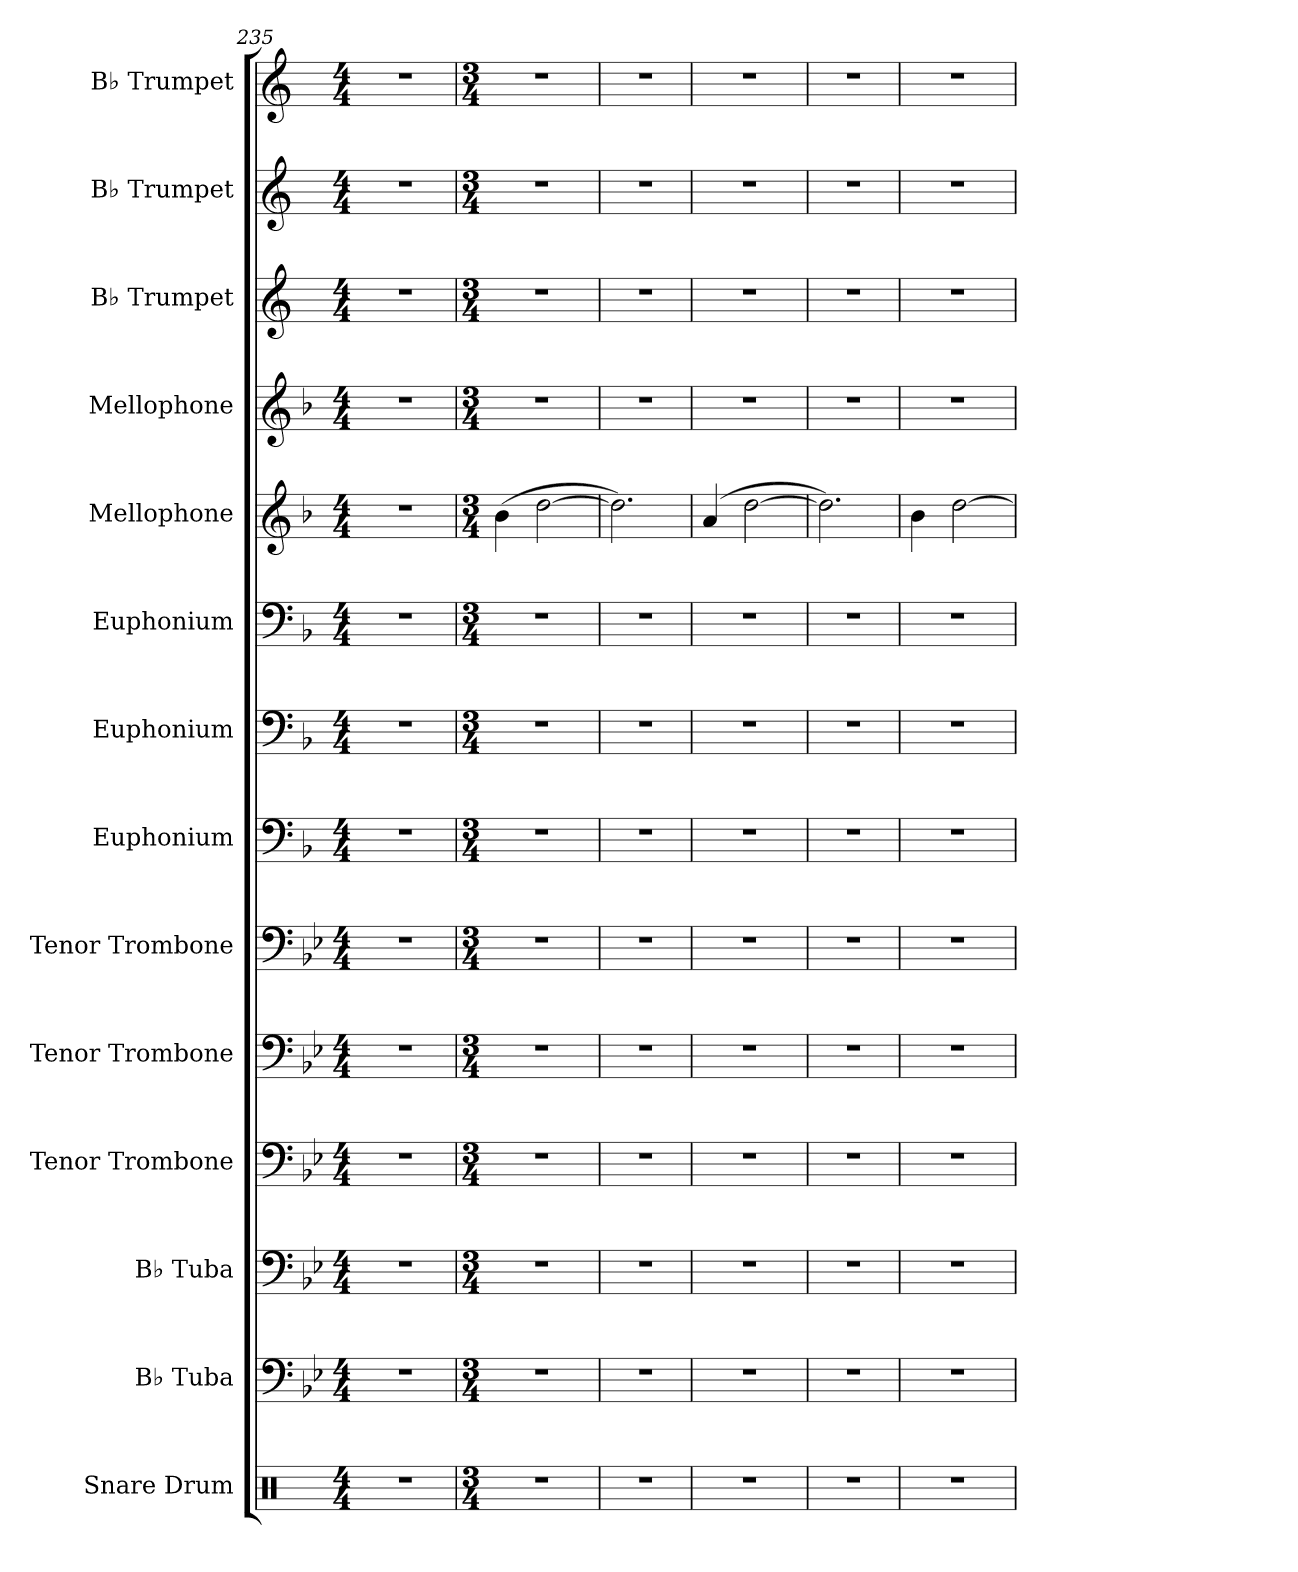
**kern	**kern	**kern	**kern	**kern	**kern	**kern	**kern	**kern	**kern	**dynam	**kern	**kern	**kern	**kern
*part14	*part13	*part12	*part11	*part10	*part9	*part8	*part7	*part6	*part5	*part5	*part4	*part3	*part2	*part1
*staff14	*staff13	*staff12	*staff11	*staff10	*staff9	*staff8	*staff7	*staff6	*staff5	*staff5	*staff4	*staff3	*staff2	*staff1
*I"Snare Drum	*I"B♭ Tuba	*I"B♭ Tuba	*I"Tenor Trombone	*I"Tenor Trombone	*I"Tenor Trombone	*I"Euphonium	*I"Euphonium	*I"Euphonium	*I"Mellophone	*	*I"Mellophone	*I"B♭ Trumpet	*I"B♭ Trumpet	*I"B♭ Trumpet
*I'SD	*I'B♭ Tu.	*I'B♭ Tu.	*I'T. Tbn.	*I'T. Tbn.	*I'T. Tbn.	*I'Euph.	*I'Euph.	*I'Euph.	*I'Mph.	*	*I'Mph.	*I'B♭ Tpt.	*I'B♭ Tpt.	*I'B♭ Tpt.
*clefX	*clefF4	*clefF4	*clefF4	*clefF4	*clefF4	*clefF4	*clefF4	*clefF4	*clefG2	*	*clefG2	*clefG2	*clefG2	*clefG2
*	*	*	*	*	*	*ITrd4c7	*ITrd4c7	*ITrd4c7	*ITrd4c7	*	*ITrd4c7	*ITrd1c2	*ITrd1c2	*ITrd1c2
*k[]	*k[b-e-]	*k[b-e-]	*k[b-e-]	*k[b-e-]	*k[b-e-]	*k[b-e-]	*k[b-e-]	*k[b-e-]	*k[b-e-]	*	*k[b-e-]	*k[b-e-]	*k[b-e-]	*k[b-e-]
*M4/4	*M4/4	*M4/4	*M4/4	*M4/4	*M4/4	*M4/4	*M4/4	*M4/4	*M4/4	*	*M4/4	*M4/4	*M4/4	*M4/4
=235	=235	=235	=235	=235	=235	=235	=235	=235	=235	=235	=235	=235	=235	=235
1r	1r	1r	1r	1r	1r	1r	1r	1r	1r	.	1r	1r	1r	1r
=236	=236	=236	=236	=236	=236	=236	=236	=236	=236	=236	=236	=236	=236	=236
*M3/4	*M3/4	*M3/4	*M3/4	*M3/4	*M3/4	*M3/4	*M3/4	*M3/4	*M3/4	*	*M3/4	*M3/4	*M3/4	*M3/4
*	*	*	*	*	*	*	*	*	*	*	*	*	*	*MM180
!	!	!	!	!	!	!	!	!	!	!LO:DY:b	!	!	!	!
2.r	2.r	2.r	2.r	2.r	2.r	2.r	2.r	2.r	(4e-\	other-dynamics	2.r	2.r	2.r	2.r
.	.	.	.	.	.	.	.	.	[2g\	.	.	.	.	.
=237	=237	=237	=237	=237	=237	=237	=237	=237	=237	=237	=237	=237	=237	=237
2.r	2.r	2.r	2.r	2.r	2.r	2.r	2.r	2.r	2.g\])	.	2.r	2.r	2.r	2.r
=238	=238	=238	=238	=238	=238	=238	=238	=238	=238	=238	=238	=238	=238	=238
2.r	2.r	2.r	2.r	2.r	2.r	2.r	2.r	2.r	(4d/	.	2.r	2.r	2.r	2.r
.	.	.	.	.	.	.	.	.	[2g\	.	.	.	.	.
=239	=239	=239	=239	=239	=239	=239	=239	=239	=239	=239	=239	=239	=239	=239
2.r	2.r	2.r	2.r	2.r	2.r	2.r	2.r	2.r	2.g\])	.	2.r	2.r	2.r	2.r
=240	=240	=240	=240	=240	=240	=240	=240	=240	=240	=240	=240	=240	=240	=240
2.r	2.r	2.r	2.r	2.r	2.r	2.r	2.r	2.r	4e-\	.	2.r	2.r	2.r	2.r
.	.	.	.	.	.	.	.	.	[2g\	.	.	.	.	.
=	=	=	=	=	=	=	=	=	=	=	=	=	=	=
*-	*-	*-	*-	*-	*-	*-	*-	*-	*-	*-	*-	*-	*-	*-
